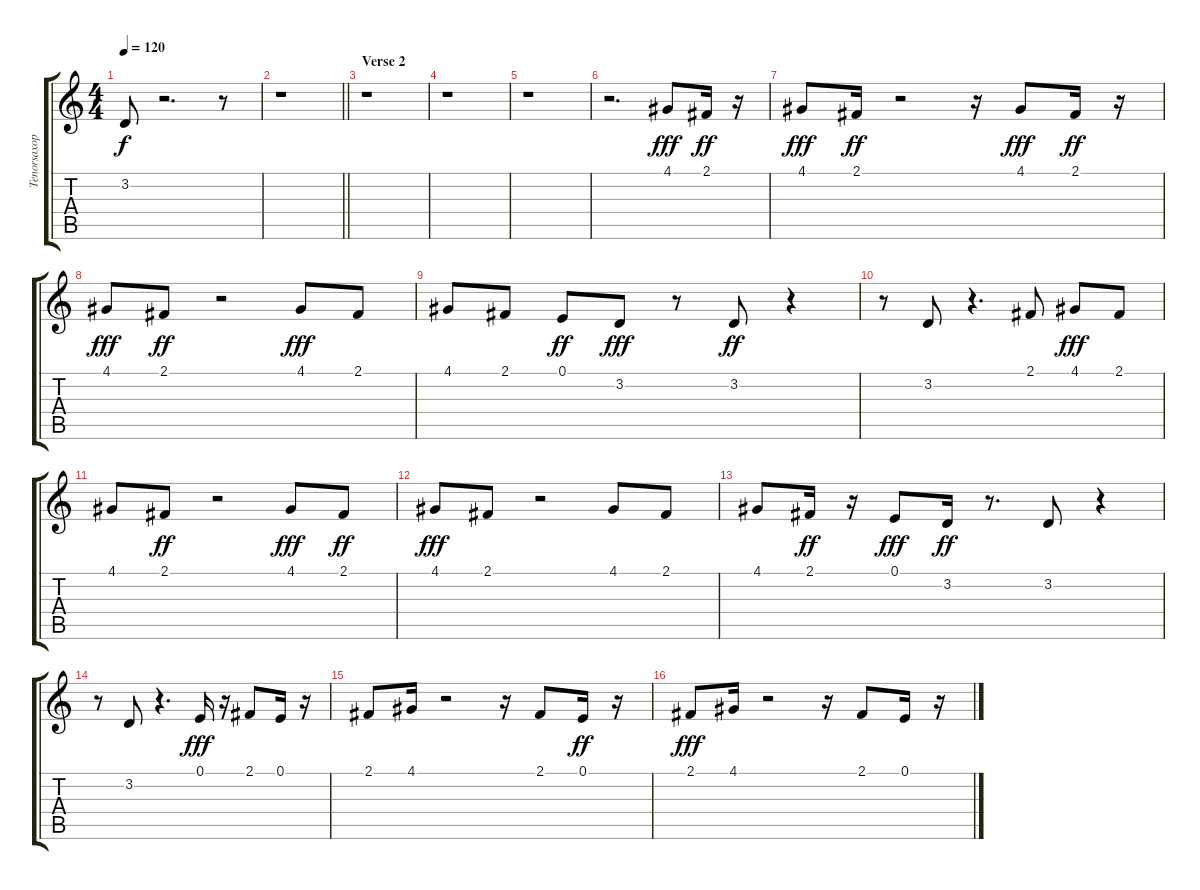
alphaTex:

\track ("Tenorsaxophon" "Tenorsaxop") {instrument tenorsax}
\staff {score tabs}
\tuning (E4 B3 G3 D3 A2 E2) {hide}
\ts (4 4)
\tempo 120
\clef g2
\ks c
3.2{t}.8{dy f} r.2{d} r.8 |
\barLineRight lightlight
r.1 |
\section ("" "Verse 2")
r.1 |
r.1 |
r.1 |
r.2{d} 4.1.8{dy fff} 2.1.16{dy ff} r.16 |
4.1.8{dy fff} 2.1.16{dy ff} r.2 r.16 4.1.8{dy fff} 2.1.16{dy ff} r.16 |
4.1.8{dy fff} 2.1.8{dy ff} r.2 4.1.8{dy fff} 2.1.8 |
4.1.8 2.1.8 0.1.8{dy ff} 3.2.8{dy fff} r.8 3.2.8{dy ff} r.4 |
r.8 3.2.8 r.4{d} 2.1.8 4.1.8{dy fff} 2.1.8 |
4.1.8 2.1.8{dy ff} r.2 4.1.8{dy fff} 2.1.8{dy ff} |
4.1.8{dy fff} 2.1.8 r.2 4.1.8 2.1.8 |
4.1.8 2.1.16{dy ff} r.16 0.1.8{dy fff} 3.2.16{dy ff} r.8{d} 3.2.8 r.4 |
r.8 3.2.8 r.4{d} 0.1.16{dy fff} r.16 2.1.8 0.1.16 r.16 |
2.1.8 4.1.16 r.2 r.16 2.1.8 0.1.16{dy ff} r.16 |
2.1.8{dy fff} 4.1.16 r.2 r.16 2.1.8 0.1.16 r.16
